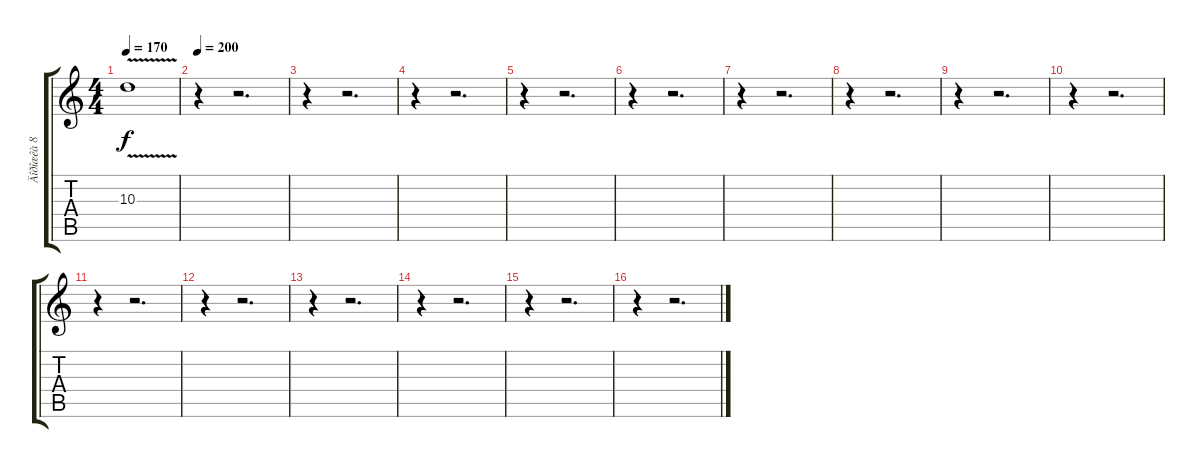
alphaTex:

\track ("Äîðîæêà 8" "Äîðîæêà 8") {instrument overdrivenguitar}
\staff {score tabs}
\tuning (Db4 Ab3 E3 B2 Gb2 B1) {hide}
\ts (4 4)
\tempo 170
\clef g2
\ks c
10.3{v}.1{dy f} |
\tempo 200
r.4 r.2{d} |
r.4 r.2{d} |
r.4 r.2{d} |
r.4 r.2{d} |
r.4 r.2{d} |
r.4 r.2{d} |
r.4 r.2{d} |
r.4 r.2{d} |
r.4 r.2{d} |
r.4 r.2{d} |
r.4 r.2{d} |
r.4 r.2{d} |
r.4 r.2{d} |
r.4 r.2{d} |
r.4 r.2{d}
